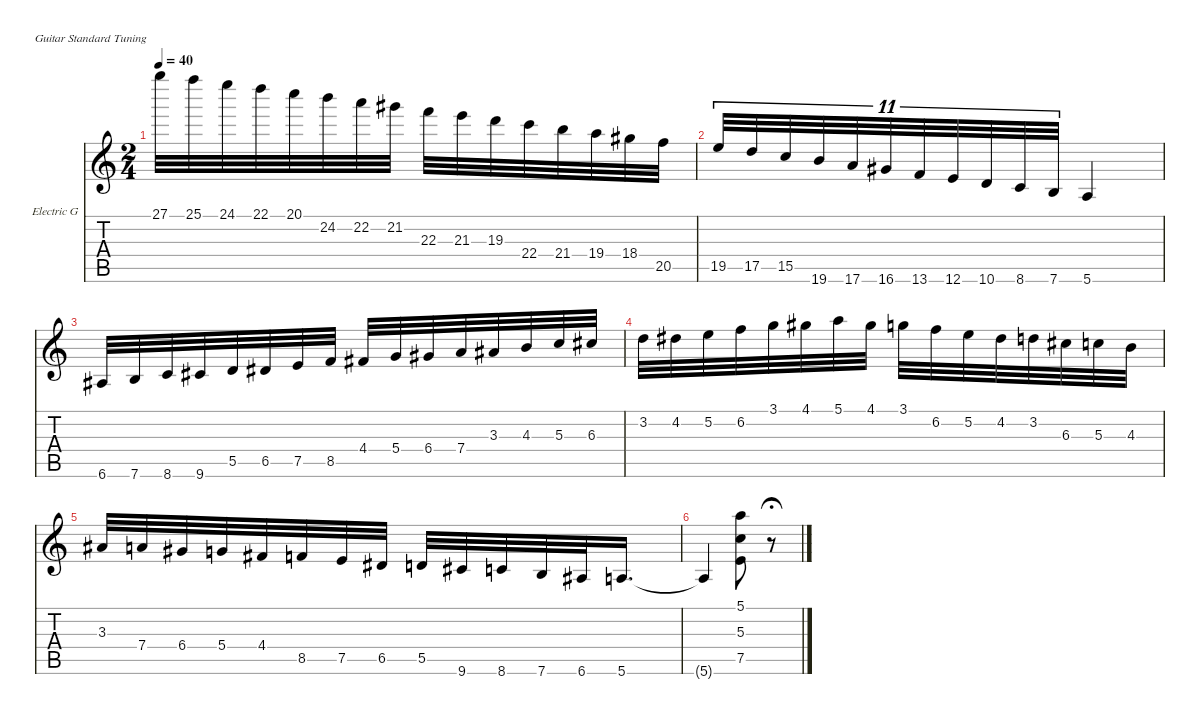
\defaultSystemsLayout 4
\hideDynamics
\bracketExtendMode nobrackets
\firstSystemTrackNameOrientation horizontal
\otherSystemsTrackNameOrientation horizontal
\track ("Electric Guitar" "Electric G") {instrument distortionguitar}
\staff {score tabs}
\tuning (E4 B3 G3 D3 A2 E2)
\ts (2 4)
\tempo 40
\clef g2
\scale
1.03909
\ks c
27.1.32{dy mf} 25.1.32 24.1.32 22.1.32 20.1.32 24.2.32 22.2.32 21.2.32{beam split} 22.3.32 21.3.32 19.3.32 22.4.32 21.4.32 19.4.32 18.4.32 20.5.32 |
\scale
0.960908 19.5.32{tu (11 8)} 17.5.32{tu (11 8)} 15.5.32{tu (11 8)} 19.6.32{tu (11 8)} 17.6.32{tu (11 8)} 16.6.32{tu (11 8)} 13.6.32{tu (11 8)} 12.6.32{tu (11 8)} 10.6.32{tu (11 8)} 8.6.32{tu (11 8)} 7.6.32{tu (11 8)} 5.6.4 |
\scale
1.03909 6.6.32 7.6.32 8.6.32 9.6.32 5.5.32 6.5.32 7.5.32 8.5.32{beam split} 4.4.32 5.4.32 6.4.32 7.4.32 3.3.32 4.3.32 5.3.32 6.3.32 |
\scale
0.960908 3.2.32 4.2.32 5.2.32 6.2.32 3.1.32 4.1.32 5.1.32 4.1.32{beam split} 3.1.32 6.2.32 5.2.32 4.2.32 3.2.32 6.3.32 5.3.32 4.3.32 |
\scale
1.03909 3.3.32 7.4.32 6.4.32 5.4.32 4.4.32 8.5.32 7.5.32 6.5.32{beam split} 5.5.32 9.6.32 8.6.32 7.6.32 6.6.32 5.6.16{d} |
\scale
0.960908 5.6{t}.4 (7.5 5.3 5.1).8 r.8{fermata (medium 0.5)}
